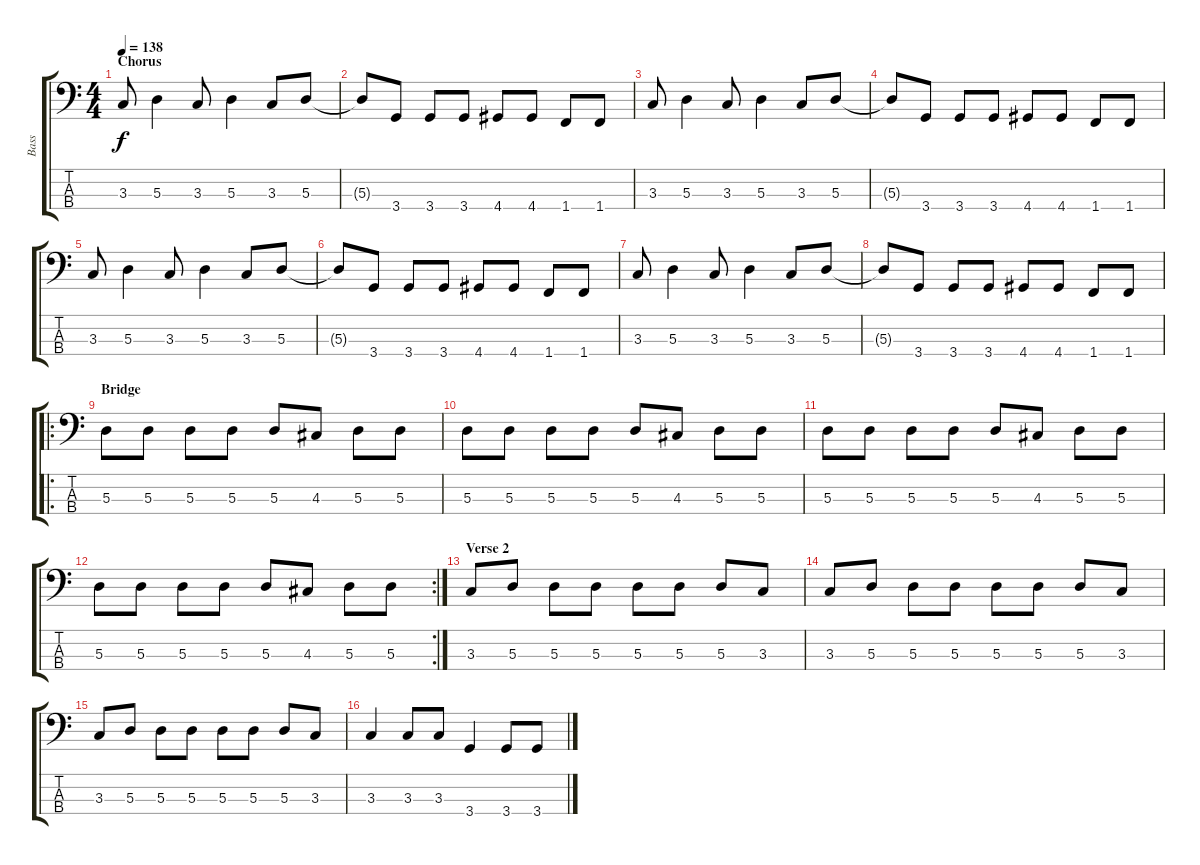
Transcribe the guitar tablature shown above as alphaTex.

\track ("Bass" "Bass") {instrument electricbassfinger}
\staff {score tabs}
\tuning (G2 D2 A1 E1) {hide}
\ts (4 4)
\section ("" "Chorus")
\tempo 138
\clef f4
\ks c
3.3.8{dy f} 5.3.4 3.3.8 5.3.4 3.3.8 5.3.8 |
5.3{t}.8 3.4.8 3.4.8 3.4.8 4.4.8 4.4.8 1.4.8 1.4.8 |
3.3.8 5.3.4 3.3.8 5.3.4 3.3.8 5.3.8 |
5.3{t}.8 3.4.8 3.4.8 3.4.8 4.4.8 4.4.8 1.4.8 1.4.8 |
3.3.8 5.3.4 3.3.8 5.3.4 3.3.8 5.3.8 |
5.3{t}.8 3.4.8 3.4.8 3.4.8 4.4.8 4.4.8 1.4.8 1.4.8 |
3.3.8 5.3.4 3.3.8 5.3.4 3.3.8 5.3.8 |
5.3{t}.8 3.4.8 3.4.8 3.4.8 4.4.8 4.4.8 1.4.8 1.4.8 |
\ro
\section ("" "Bridge")
5.3.8 5.3.8 5.3.8 5.3.8 5.3.8 4.3.8 5.3.8 5.3.8 |
5.3.8 5.3.8 5.3.8 5.3.8 5.3.8 4.3.8 5.3.8 5.3.8 |
5.3.8 5.3.8 5.3.8 5.3.8 5.3.8 4.3.8 5.3.8 5.3.8 |
\rc 2
5.3.8 5.3.8 5.3.8 5.3.8 5.3.8 4.3.8 5.3.8 5.3.8 |
\section ("" "Verse 2")
3.3.8 5.3.8 5.3.8 5.3.8 5.3.8 5.3.8 5.3.8 3.3.8 |
3.3.8 5.3.8 5.3.8 5.3.8 5.3.8 5.3.8 5.3.8 3.3.8 |
3.3.8 5.3.8 5.3.8 5.3.8 5.3.8 5.3.8 5.3.8 3.3.8 |
3.3.4 3.3.8 3.3.8 3.4.4 3.4.8 3.4.8
